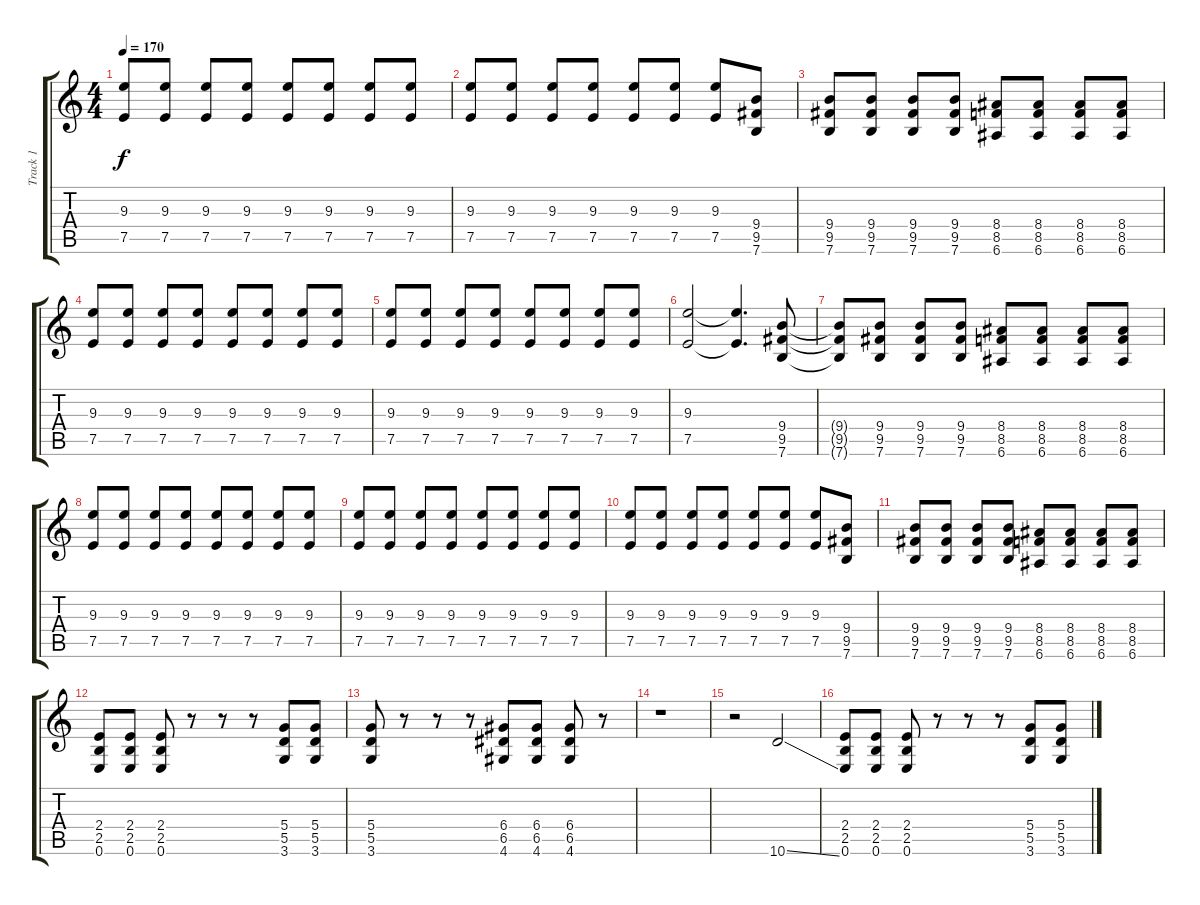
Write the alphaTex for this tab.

\track ("Track 1" "Track 1") {instrument distortionguitar}
\staff {score tabs}
\tuning (E4 B3 G3 D3 A2 E2) {hide}
\ts (4 4)
\tempo 170
\clef g2
\ks c
(9.3 7.5).8{dy f} (9.3 7.5).8 (9.3 7.5).8 (9.3 7.5).8 (9.3 7.5).8 (9.3 7.5).8 (9.3 7.5).8 (9.3 7.5).8 |
(9.3 7.5).8 (9.3 7.5).8 (9.3 7.5).8 (9.3 7.5).8 (9.3 7.5).8 (9.3 7.5).8 (9.3 7.5).8 (9.4 9.5 7.6).8 |
(9.4 9.5 7.6).8 (9.4 9.5 7.6).8 (9.4 9.5 7.6).8 (9.4 9.5 7.6).8 (8.4 8.5 6.6).8 (8.4 8.5 6.6).8 (8.4 8.5 6.6).8 (8.4 8.5 6.6).8 |
(9.3 7.5).8 (9.3 7.5).8 (9.3 7.5).8 (9.3 7.5).8 (9.3 7.5).8 (9.3 7.5).8 (9.3 7.5).8 (9.3 7.5).8 |
(9.3 7.5).8 (9.3 7.5).8 (9.3 7.5).8 (9.3 7.5).8 (9.3 7.5).8 (9.3 7.5).8 (9.3 7.5).8 (9.3 7.5).8 |
(9.3 7.5).2 (9.3{t} 7.5{t}).4{d} (9.4 9.5 7.6).8 |
(9.4{t} 9.5{t} 7.6{t}).8 (9.4 9.5 7.6).8 (9.4 9.5 7.6).8 (9.4 9.5 7.6).8 (8.4 8.5 6.6).8 (8.4 8.5 6.6).8 (8.4 8.5 6.6).8 (8.4 8.5 6.6).8 |
(9.3 7.5).8 (9.3 7.5).8 (9.3 7.5).8 (9.3 7.5).8 (9.3 7.5).8 (9.3 7.5).8 (9.3 7.5).8 (9.3 7.5).8 |
(9.3 7.5).8 (9.3 7.5).8 (9.3 7.5).8 (9.3 7.5).8 (9.3 7.5).8 (9.3 7.5).8 (9.3 7.5).8 (9.3 7.5).8 |
(9.3 7.5).8 (9.3 7.5).8 (9.3 7.5).8 (9.3 7.5).8 (9.3 7.5).8 (9.3 7.5).8 (9.3 7.5).8 (9.4 9.5 7.6).8 |
(9.4 9.5 7.6).8 (9.4 9.5 7.6).8 (9.4 9.5 7.6).8 (9.4 9.5 7.6).8 (8.4 8.5 6.6).8 (8.4 8.5 6.6).8 (8.4 8.5 6.6).8 (8.4 8.5 6.6).8 |
(2.4 2.5 0.6).8 (2.4 2.5 0.6).8 (2.4 2.5 0.6).8 r.8 r.8 r.8 (5.4 5.5 3.6).8 (5.4 5.5 3.6).8 |
(5.4 5.5 3.6).8 r.8 r.8 r.8 (6.4 6.5 4.6).8 (6.4 6.5 4.6).8 (6.4 6.5 4.6).8 r.8 |
r.1 |
r.2 10.6{ss}.2 |
(2.4 2.5 0.6).8 (2.4 2.5 0.6).8 (2.4 2.5 0.6).8 r.8 r.8 r.8 (5.4 5.5 3.6).8 (5.4 5.5 3.6).8
